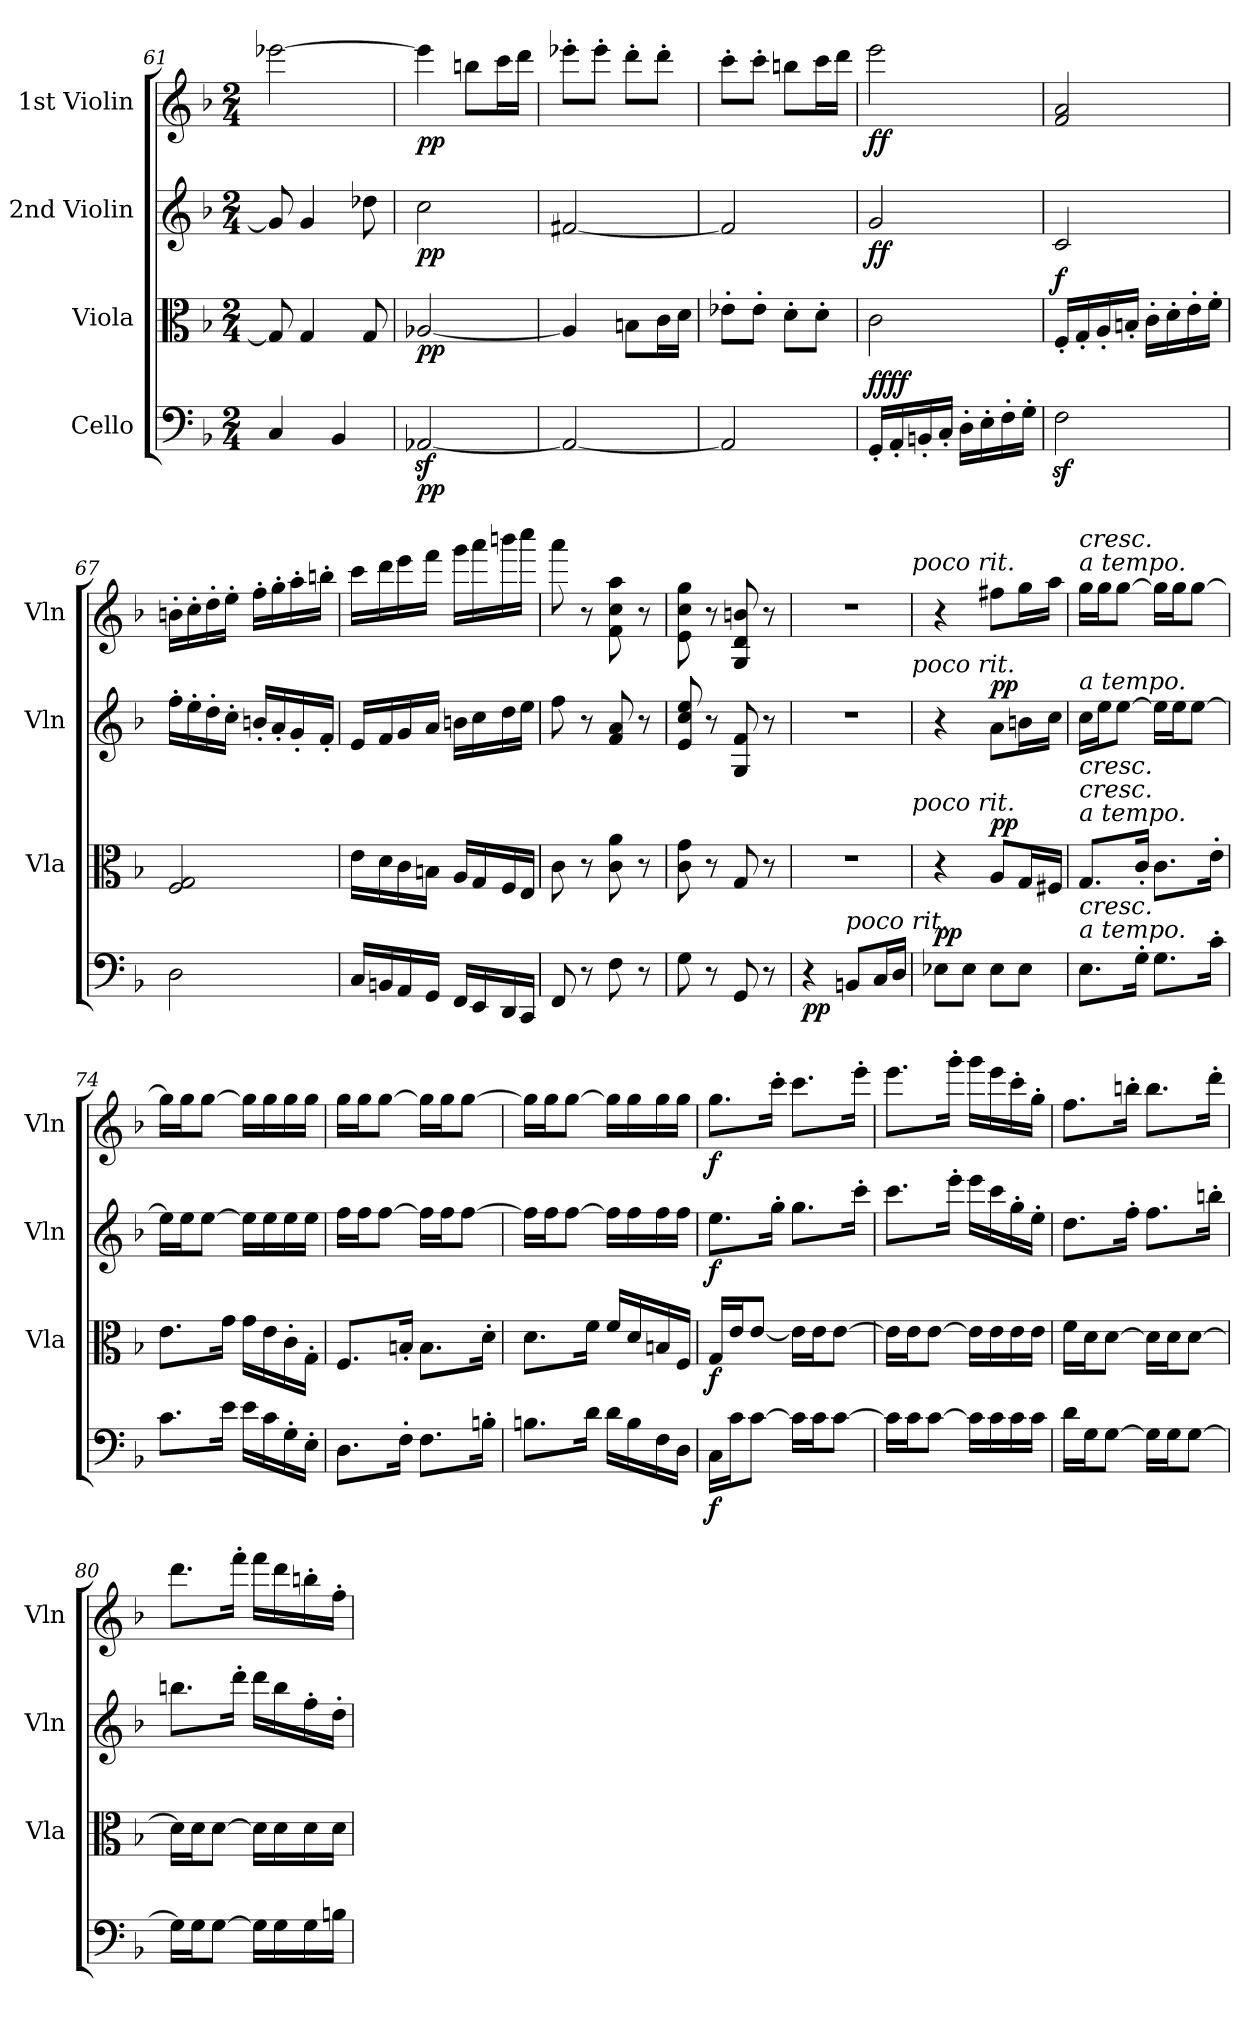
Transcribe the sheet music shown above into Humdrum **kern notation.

**kern	**dynam	**kern	**dynam	**kern	**dynam	**kern	**dynam
*part4	*part4	*part3	*part3	*part2	*part2	*part1	*part1
*staff4	*staff4	*staff3	*staff3	*staff2	*staff2	*staff1	*staff1
*I"Cello	*	*I"Viola	*	*I"2nd Violin	*	*I"1st Violin	*
*	*	*I'Vla	*	*I'Vln	*	*I'Vln	*
*clefF4	*	*clefC3	*	*clefG2	*	*clefG2	*
*k[b-]	*	*k[b-]	*	*k[b-]	*	*k[b-]	*
*F:	*	*F:	*	*F:	*	*F:	*
*M2/4	*	*M2/4	*	*M2/4	*	*M2/4	*
=61	=61	=61	=61	=61	=61	=61	=61
4C/	.	8G/]	.	8g/]	.	[2eee-X\	.
.	.	4G/	.	4g/	.	.	.
4BB-/	.	.	.	.	.	.	.
.	.	8G/	.	8dd-X\	.	.	.
=62	=62	=62	=62	=62	=62	=62	=62
!	!LO:DY:b	!	!LO:DY:b	!	!LO:DY:b	!	!LO:DY:b
[2AA-Xz>/	pp	[2A-X/	pp	2cc\	pp	4eee-\]	pp
.	.	.	.	.	.	8bbn\L	.
.	.	.	.	.	.	16ccc\L	.
.	.	.	.	.	.	16ddd\JJ	.
=63	=63	=63	=63	=63	=63	=63	=63
2AA-/_	.	4A-/]	.	[2f#X/	.	8eee-X'\L	.
.	.	.	.	.	.	8eee-'\J	.
.	.	8Bn\L	.	.	.	8ddd'\L	.
.	.	16c\L	.	.	.	8ddd'\J	.
.	.	16d\JJ	.	.	.	.	.
!!LO:LB:g=z
=64	=64	=64	=64	=64	=64	=64	=64
2AA-/]	.	8e-X'\L	.	2f#/]	.	8ccc'\L	.
.	.	8e-'\J	.	.	.	8ccc'\J	.
.	.	8d'\L	.	.	.	8bbn\L	.
.	.	8d'\J	.	.	.	16ccc\L	.
.	.	.	.	.	.	16ddd\JJ	.
=65	=65	=65	=65	=65	=65	=65	=65
!	!LO:DY:b	!	!	!	!	!	!
!	!LO:DY:n=1:a	!	!	!	!LO:DY:b	!	!LO:DY:b
16GG'/LL	ff ff	2c\	.	2g/	ff	2eee\	ff
16AA'/	.	.	.	.	.	.	.
16BBn'/	.	.	.	.	.	.	.
16C'/JJ	.	.	.	.	.	.	.
16D'\LL	.	.	.	.	.	.	.
16E'\	.	.	.	.	.	.	.
16F'\	.	.	.	.	.	.	.
16G'\JJ	.	.	.	.	.	.	.
=66	=66	=66	=66	=66	=66	=66	=66
!	!	!	!LO:DY:a	!	!	!	!
2Fz>\	.	16F'/LL	f	2c/	.	2f/ 2a/	.
.	.	16G'/	.	.	.	.	.
.	.	16A'/	.	.	.	.	.
.	.	16Bn'/JJ	.	.	.	.	.
.	.	16c'\LL	.	.	.	.	.
.	.	16d'\	.	.	.	.	.
.	.	16e'\	.	.	.	.	.
.	.	16f'\JJ	.	.	.	.	.
!!LO:LB:g=z
=67	=67	=67	=67	=67	=67	=67	=67
2D\	.	2F/ 2G/	.	16ff'\LL	.	16bn'\LL	.
.	.	.	.	16ee'\	.	16cc'\	.
.	.	.	.	16dd'\	.	16dd'\	.
.	.	.	.	16cc'\JJ	.	16ee'\JJ	.
.	.	.	.	16bn'/LL	.	16ff'\LL	.
.	.	.	.	16a'/	.	16gg'\	.
.	.	.	.	16g'/	.	16aa'\	.
.	.	.	.	16f'/JJ	.	16bbn'\JJ	.
=68	=68	=68	=68	=68	=68	=68	=68
16C/LL	.	16e\LL	.	16e/LL	.	16ccc\LL	.
16BBn/	.	16d\	.	16f/	.	16ddd\	.
16AA/	.	16c\	.	16g/	.	16eee\	.
16GG/JJ	.	16Bn\JJ	.	16a/JJ	.	16fff\JJ	.
16FF/LL	.	16A/LL	.	16bn\LL	.	16ggg\LL	.
16EE/	.	16G/	.	16cc\	.	16aaa\	.
16DD/	.	16F/	.	16dd\	.	16bbbn\	.
16CC/JJ	.	16E/JJ	.	16ee\JJ	.	16cccc\JJ	.
=69	=69	=69	=69	=69	=69	=69	=69
8FF/	.	8c\	.	8ff\	.	8aaa\	.
8r	.	8r	.	8r	.	8r	.
8F\	.	8c\ 8a\	.	8f/ 8a/	.	8f\ 8cc\ 8aa\	.
8r	.	8r	.	8r	.	8r	.
=70	=70	=70	=70	=70	=70	=70	=70
8G\	.	8c\ 8g\	.	8e/ 8cc/ 8ee/	.	8e\ 8cc\ 8gg\	.
8r	.	8r	.	8r	.	8r	.
8GG/	.	8G/	.	8G/ 8f/	.	8G/ 8d/ 8bn/	.
8r	.	8r	.	8r	.	8r	.
=71	=71	=71	=71	=71	=71	=71	=71
!	!LO:DY:b	!	!	!	!	!	!
4r	pp	2r	.	2r	.	2r	.
!LO:TX:a:i:t=poco rit.	!	!	!	!	!	!	!
8BBn/L	.	.	.	.	.	.	.
16C/L	.	.	.	.	.	.	.
16D/JJ	.	.	.	.	.	.	.
!	!	!	!	!	!	!LO:TX:a:i:t=poco rit.	!
!	!	!	!	!LO:TX:a:i:t=poco rit.	!	!	!
!	!	!LO:TX:a:i:t=poco rit.	!	!	!	!	!
=72	=72	=72	=72	=72	=72	=72	=72
!	!LO:DY:a	!	!	!	!	!	!
8E-X\L	pp	4r	.	4r	.	4r	.
8E-\J	.	.	.	.	.	.	.
!	!	!	!LO:DY:a	!	!LO:DY:a	!	!
8E-\L	.	8A/L	pp	8a\L	pp	8ff#X\L	.
8E-\J	.	16G/L	.	16bn\L	.	16gg\L	.
.	.	16F#X/JJ	.	16cc\JJ	.	16aa\JJ	.
!!LO:PB:g=z
=73	=73	=73	=73	=73	=73	=73	=73
!	!	!	!	!	!	!LO:TX:a:i:t=a tempo.	!
!	!	!	!	!	!	!LO:TX:a:i:t=cresc.	!
!	!	!	!	!LO:TX:a:i:t=a tempo.	!	!	!
!	!	!	!	!LO:TX:b:i:t=cresc.	!	!	!
!	!	!LO:TX:a:i:t=a tempo.	!	!	!	!	!
!	!	!LO:TX:a:i:t=cresc.	!	!	!	!	!
!LO:TX:a:i:t=a tempo.	!	!	!	!	!	!	!
!LO:TX:a:i:t=cresc.	!	!	!	!	!	!	!
8.E\L	.	8.G/L	.	16cc\LL	.	16gg\LL	.
.	.	.	.	16ee\J	.	16gg\J	.
.	.	.	.	[8ee\J	.	[8gg\J	.
16G'\Jk	.	16c'/Jk	.	.	.	.	.
8.G\L	.	8.c\L	.	16ee\LL]	.	16gg\LL]	.
.	.	.	.	16ee\J	.	16gg\J	.
.	.	.	.	[8ee\J	.	[8gg\J	.
16c'\Jk	.	16e'\Jk	.	.	.	.	.
=74	=74	=74	=74	=74	=74	=74	=74
8.c\L	.	8.e\L	.	16ee\LL]	.	16gg\LL]	.
.	.	.	.	16ee\J	.	16gg\J	.
.	.	.	.	[8ee\J	.	[8gg\J	.
16e\Jk	.	16g\Jk	.	.	.	.	.
16e\LL	.	16g\LL	.	16ee\LL]	.	16gg\LL]	.
16c\	.	16e\	.	16ee\	.	16gg\	.
16G'\	.	16c'\	.	16ee\	.	16gg\	.
16E'\JJ	.	16G'\JJ	.	16ee\JJ	.	16gg\JJ	.
=75	=75	=75	=75	=75	=75	=75	=75
8.D\L	.	8.F/L	.	16ff\LL	.	16gg\LL	.
.	.	.	.	16ff\J	.	16gg\J	.
.	.	.	.	[8ff\J	.	[8gg\J	.
16F'\Jk	.	16Bn'/Jk	.	.	.	.	.
8.F\L	.	8.B\L	.	16ff\LL]	.	16gg\LL]	.
.	.	.	.	16ff\J	.	16gg\J	.
.	.	.	.	[8ff\J	.	[8gg\J	.
16Bn'\Jk	.	16d'\Jk	.	.	.	.	.
!!LO:LB:g=z
=76	=76	=76	=76	=76	=76	=76	=76
8.Bn\L	.	8.d\L	.	16ff\LL]	.	16gg\LL]	.
.	.	.	.	16ff\J	.	16gg\J	.
.	.	.	.	[8ff\J	.	[8gg\J	.
16d\Jk	.	16f\Jk	.	.	.	.	.
16d\LL	.	16f/LL	.	16ff\LL]	.	16gg\LL]	.
16B\	.	16d/	.	16ff\	.	16gg\	.
16F\	.	16Bn/	.	16ff\	.	16gg\	.
16D\JJ	.	16F/JJ	.	16ff\JJ	.	16gg\JJ	.
=77	=77	=77	=77	=77	=77	=77	=77
!	!LO:DY:b	!	!LO:DY:b	!	!LO:DY:b	!	!LO:DY:b
16C\LL	f	16G/LL	f	8.ee\L	f	8.gg\L	f
16c\J	.	16e/J	.	.	.	.	.
[8c\J	.	[8e/J	.	.	.	.	.
.	.	.	.	16gg'\Jk	.	16ccc'\Jk	.
16c\LL]	.	16e\LL]	.	8.gg\L	.	8.ccc\L	.
16c\J	.	16e\J	.	.	.	.	.
[8c\J	.	[8e\J	.	.	.	.	.
.	.	.	.	16ccc'\Jk	.	16eee'\Jk	.
=78	=78	=78	=78	=78	=78	=78	=78
16c\LL]	.	16e\LL]	.	8.ccc\L	.	8.eee\L	.
16c\J	.	16e\J	.	.	.	.	.
[8c\J	.	[8e\J	.	.	.	.	.
.	.	.	.	16eee'\Jk	.	16ggg'\Jk	.
16c\LL]	.	16e\LL]	.	16eee\LL	.	16ggg\LL	.
16c\	.	16e\	.	16ccc\	.	16eee\	.
16c\	.	16e\	.	16gg'\	.	16ccc'\	.
16c\JJ	.	16e\JJ	.	16ee'\JJ	.	16gg'\JJ	.
=79	=79	=79	=79	=79	=79	=79	=79
16d\LL	.	16f\LL	.	8.dd\L	.	8.ff\L	.
16G\J	.	16d\J	.	.	.	.	.
[8G\J	.	[8d\J	.	.	.	.	.
.	.	.	.	16ff'\Jk	.	16bbn'\Jk	.
16G\LL]	.	16d\LL]	.	8.ff\L	.	8.bb\L	.
16G\J	.	16d\J	.	.	.	.	.
[8G\J	.	[8d\J	.	.	.	.	.
.	.	.	.	16bbn'\Jk	.	16ddd'\Jk	.
=80	=80	=80	=80	=80	=80	=80	=80
16G\LL]	.	16d\LL]	.	8.bbn\L	.	8.ddd\L	.
16G\J	.	16d\J	.	.	.	.	.
[8G\J	.	[8d\J	.	.	.	.	.
.	.	.	.	16ddd'\Jk	.	16fff'\Jk	.
16G\LL]	.	16d\LL]	.	16ddd\LL	.	16fff\LL	.
16G\	.	16d\	.	16bb\	.	16ddd\	.
16G\	.	16d\	.	16ff'\	.	16bbn'\	.
16Bn\JJ	.	16d\JJ	.	16dd'\JJ	.	16ff'\JJ	.
=	=	=	=	=	=	=	=
*-	*-	*-	*-	*-	*-	*-	*-
